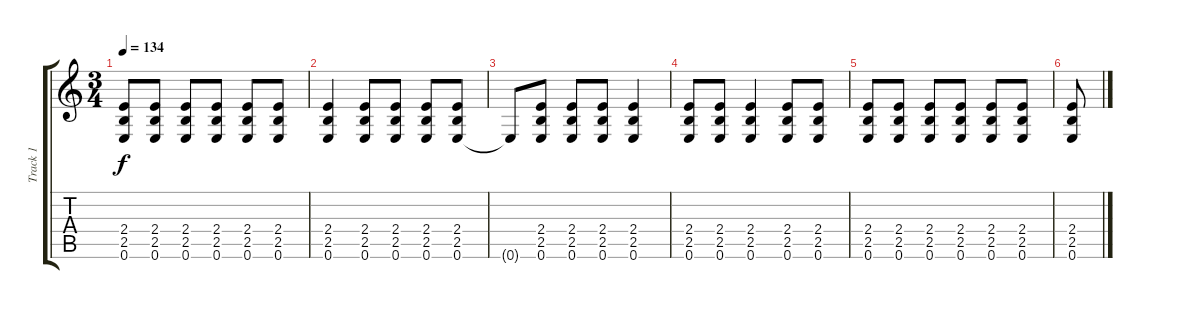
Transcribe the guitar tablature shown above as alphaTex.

\track ("Track 1" "Track 1") {instrument distortionguitar}
\staff {score tabs}
\tuning (E4 B3 G3 D3 A2 E2) {hide}
\ts (3 4)
\tempo 134
\clef g2
\ks c
(2.4 2.5 0.6).8{dy f} (2.4 2.5 0.6).8 (2.4 2.5 0.6).8 (2.4 2.5 0.6).8 (2.4 2.5 0.6).8 (2.4 2.5 0.6).8 |
(2.4 2.5 0.6).4 (2.4 2.5 0.6).8 (2.4 2.5 0.6).8 (2.4 2.5 0.6).8 (2.4 2.5 0.6).8 |
0.6{t}.8 (2.4 2.5 0.6).8 (2.4 2.5 0.6).8 (2.4 2.5 0.6).8 (2.4 2.5 0.6).4 |
(2.4 2.5 0.6).8 (2.4 2.5 0.6).8 (2.4 2.5 0.6).4 (2.4 2.5 0.6).8 (2.4 2.5 0.6).8 |
(2.4 2.5 0.6).8 (2.4 2.5 0.6).8 (2.4 2.5 0.6).8 (2.4 2.5 0.6).8 (2.4 2.5 0.6).8 (2.4 2.5 0.6).8 |
(2.4 2.5 0.6).8
